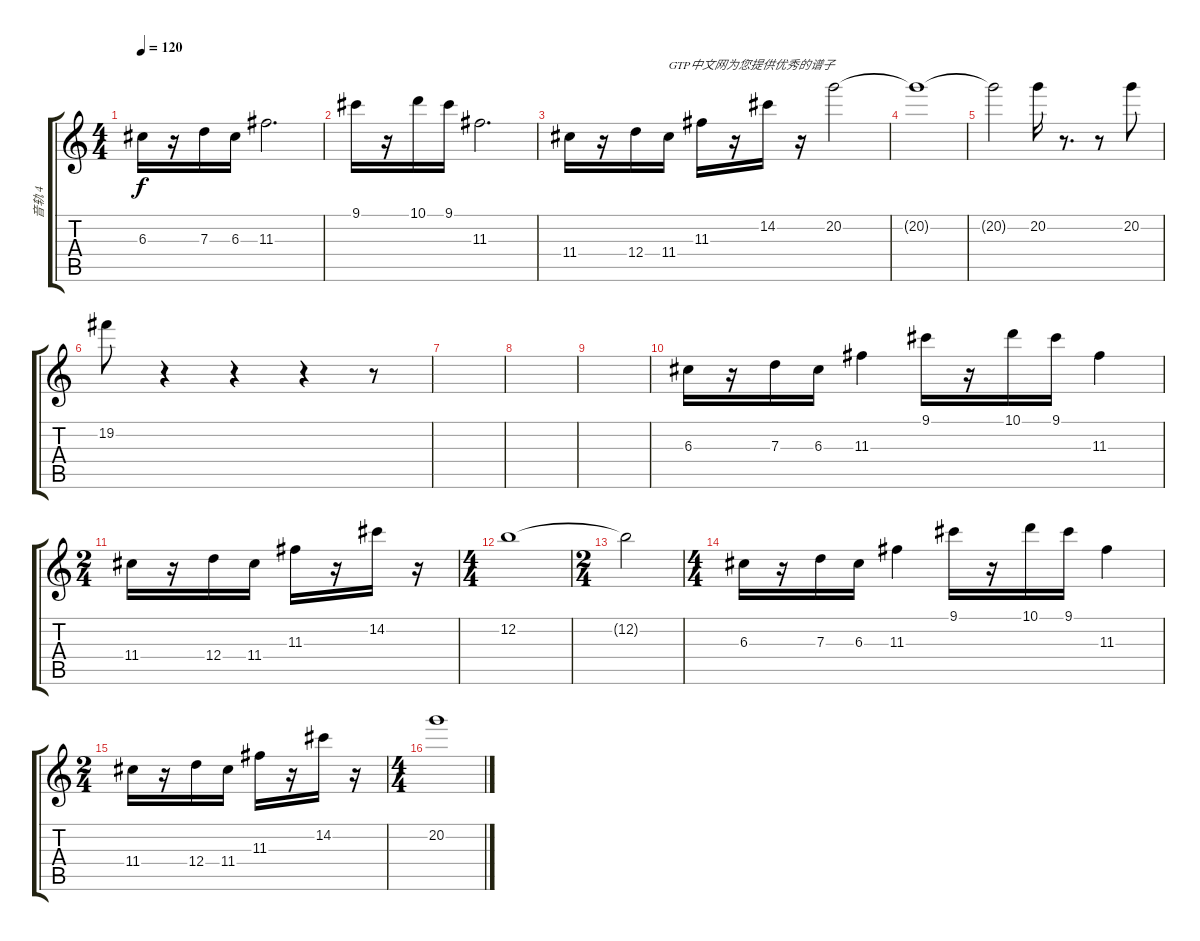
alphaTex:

\track ("音轨 4" "音轨 4") {instrument overdrivenguitar}
\staff {score tabs}
\tuning (E4 B3 G3 D3 A2 E2) {hide}
\ts (4 4)
\tempo 120
\clef g2
\ks c
6.3.16{dy f} r.16 7.3.16 6.3.16 11.3.2{d} |
9.1.16 r.16 10.1.16 9.1.16 11.3.2{d} |
11.4.16 r.16 12.4.16 11.4.16{txt "GTP中文网为您提供优秀的谱子"} 11.3.16 r.16 14.2.16 r.16 20.2.2 |
20.2{t}.1 |
20.2{t}.2 20.2.16 r.8{d} r.8 20.2.8 |
19.2.8 r.4 r.4 r.4 r.8 |
|
|
|
6.3.16 r.16 7.3.16 6.3.16 11.3.4 9.1.16 r.16 10.1.16 9.1.16 11.3.4 |
\ts (2 4)
11.4.16 r.16 12.4.16 11.4.16 11.3.16 r.16 14.2.16 r.16 |
\ts (4 4)
12.2.1 |
\ts (2 4)
12.2{t}.2{volume 9} |
\ts (4 4)
6.3.16{volume 12} r.16 7.3.16 6.3.16 11.3.4 9.1.16 r.16 10.1.16 9.1.16 11.3.4 |
\ts (2 4)
11.4.16 r.16 12.4.16 11.4.16 11.3.16 r.16 14.2.16 r.16 |
\ts (4 4)
20.2.1
